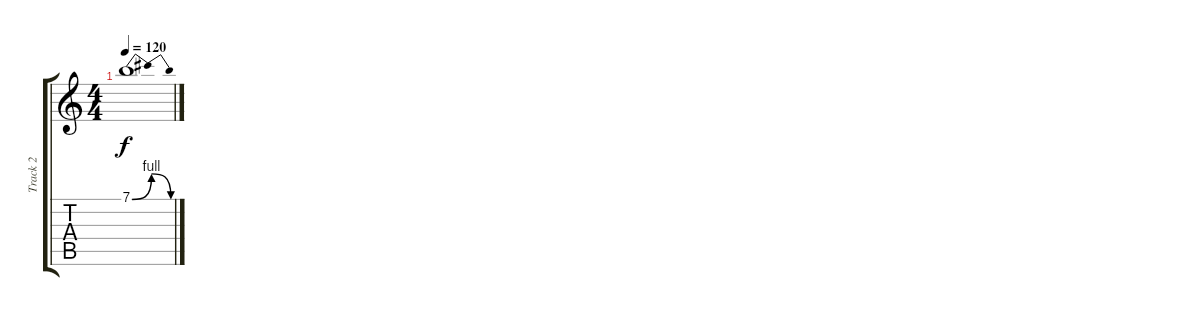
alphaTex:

\track ("Track 2" "Track 2") {instrument acousticguitarsteel}
\staff {score tabs}
\tuning (E4 B3 G3 D3 A2 E2) {hide}
\ts (4 4)
\tempo 120
\clef g2
\ks c
7.1{be (bendrelease 0 0 10 4 20 4 60 0)}.1{dy f}
